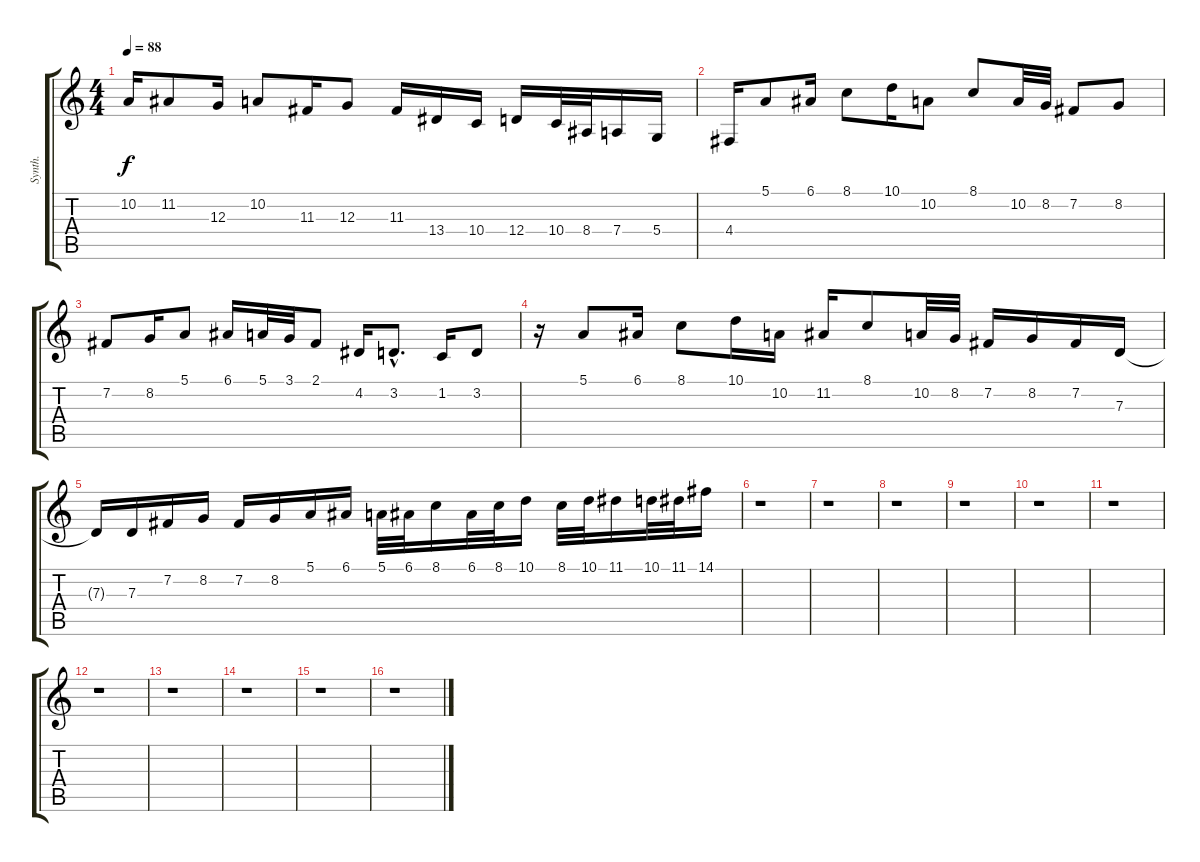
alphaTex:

\track ("Synth." "Synth.") {instrument sitar}
\staff {score tabs}
\tuning (E4 B3 G3 D3 A2 E2) {hide}
\ts (4 4)
\tempo 88
\clef g2
\ks c
10.2.16{dy f} 11.2.8 12.3.16 10.2.8 11.3.16 12.3.8 11.3.16 13.4.16 10.4.16 12.4.16 10.4.32 8.4.32 7.4.16 5.4.16 |
4.4.16 5.1.8 6.1.16 8.1.8 10.1.16 10.2.8 8.1.8 10.2.32 8.2.32 7.2.8 8.2.8 |
7.2.8 8.2.16 5.1.8 6.1.16 5.1.32 3.1.32 2.1.8 4.2.16 3.2{hac}.8{d} 1.2.16 3.2.8 |
r.16 5.1.8 6.1.16 8.1.8 10.1.16 10.2.16 11.2.16 8.1.8 10.2.32 8.2.32 7.2.16 8.2.16 7.2.16 7.3.16 |
7.3{t}.16 7.3.16 7.2.16 8.2.16 7.2.16 8.2.16 5.1.16 6.1.16 5.1.32 6.1.32 8.1.16 6.1.32 8.1.32 10.1.16 8.1.32 10.1.32 11.1.16 10.1.32 11.1.32 14.1.16 |
r.1 |
r.1 |
r.1 |
r.1 |
r.1 |
r.1 |
r.1 |
r.1 |
r.1 |
r.1 |
r.1
